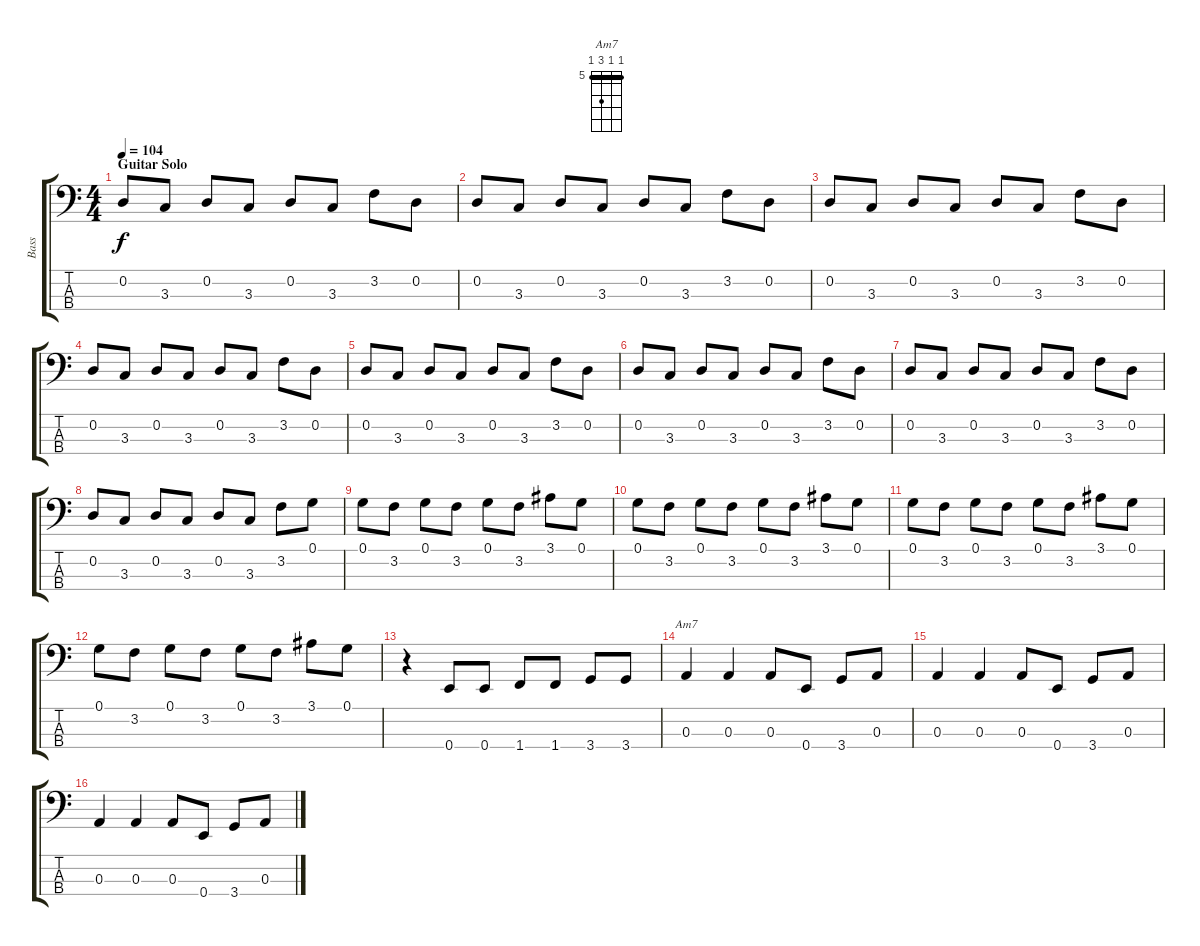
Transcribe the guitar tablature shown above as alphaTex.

\track ("Bass" "Bass") {instrument electricbassfinger}
\staff {score tabs}
\tuning (G2 D2 A1 E1) {hide}
\chord ("Am7" 5 5 7 5) {firstfret 5 barre 5}
\ts (4 4)
\section ("" "Guitar Solo")
\tempo 104
\clef f4
\ks c
0.2.8{dy f} 3.3.8 0.2.8 3.3.8 0.2.8 3.3.8 3.2.8 0.2.8 |
0.2.8 3.3.8 0.2.8 3.3.8 0.2.8 3.3.8 3.2.8 0.2.8 |
0.2.8 3.3.8 0.2.8 3.3.8 0.2.8 3.3.8 3.2.8 0.2.8 |
0.2.8 3.3.8 0.2.8 3.3.8 0.2.8 3.3.8 3.2.8 0.2.8 |
0.2.8 3.3.8 0.2.8 3.3.8 0.2.8 3.3.8 3.2.8 0.2.8 |
0.2.8 3.3.8 0.2.8 3.3.8 0.2.8 3.3.8 3.2.8 0.2.8 |
0.2.8 3.3.8 0.2.8 3.3.8 0.2.8 3.3.8 3.2.8 0.2.8 |
0.2.8 3.3.8 0.2.8 3.3.8 0.2.8 3.3.8 3.2.8 0.1.8 |
0.1.8 3.2.8 0.1.8 3.2.8 0.1.8 3.2.8 3.1.8 0.1.8 |
0.1.8 3.2.8 0.1.8 3.2.8 0.1.8 3.2.8 3.1.8 0.1.8 |
0.1.8 3.2.8 0.1.8 3.2.8 0.1.8 3.2.8 3.1.8 0.1.8 |
0.1.8 3.2.8 0.1.8 3.2.8 0.1.8 3.2.8 3.1.8 0.1.8 |
r.4 0.4.8 0.4.8 1.4.8 1.4.8 3.4.8 3.4.8 |
0.3.4{ch "Am7"} 0.3.4 0.3.8 0.4.8 3.4.8 0.3.8 |
0.3.4 0.3.4 0.3.8 0.4.8 3.4.8 0.3.8 |
0.3.4 0.3.4 0.3.8 0.4.8 3.4.8 0.3.8
